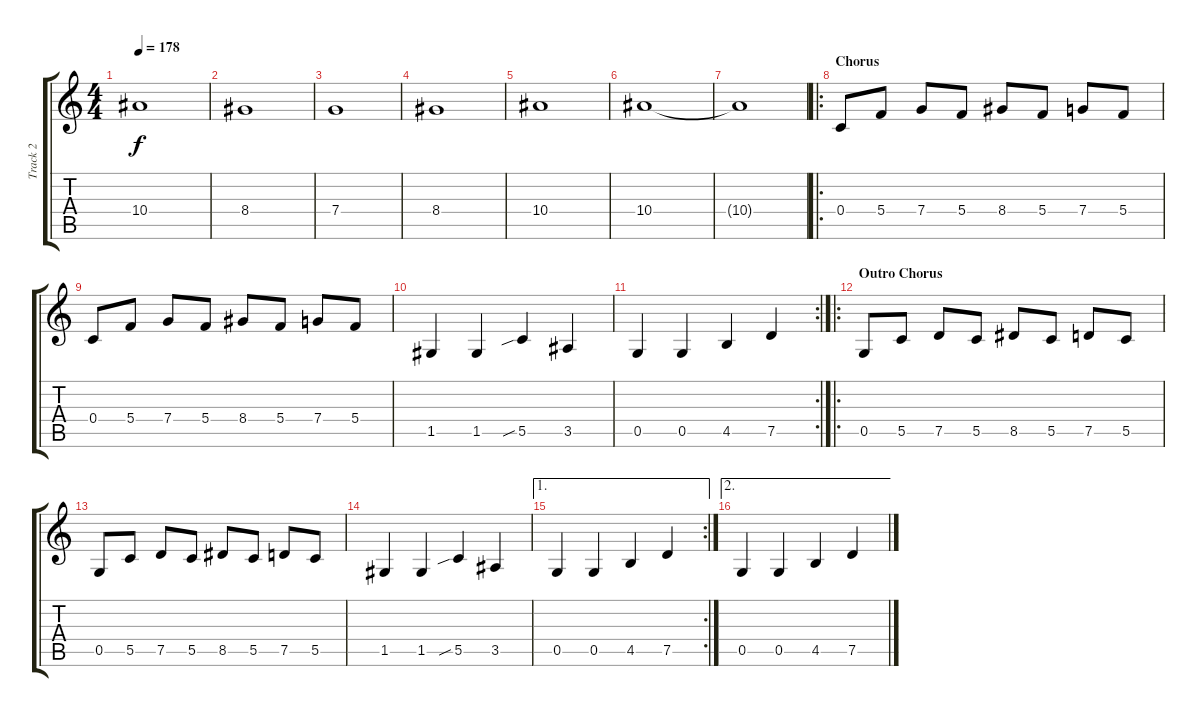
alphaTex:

\track ("Track 2" "Track 2") {instrument distortionguitar}
\staff {score tabs}
\tuning (D4 A3 F3 C3 G2 C2) {hide}
\ts (4 4)
\tempo 178
\clef g2
\ks c
10.4.1{dy f} |
8.4.1 |
7.4.1 |
8.4.1 |
10.4.1 |
10.4.1 |
10.4{t}.1 |
\ro
\section ("" "Chorus")
0.4.8 5.4.8 7.4.8 5.4.8 8.4.8 5.4.8 7.4.8 5.4.8 |
0.4.8 5.4.8 7.4.8 5.4.8 8.4.8 5.4.8 7.4.8 5.4.8 |
1.5.4 1.5.4 5.5{sib}.4 3.5.4 |
\rc 2
0.5.4 0.5.4 4.5.4 7.5.4 |
\ro
\section ("" "Outro Chorus")
0.5.8 5.5.8 7.5.8 5.5.8 8.5.8 5.5.8 7.5.8 5.5.8 |
0.5.8 5.5.8 7.5.8 5.5.8 8.5.8 5.5.8 7.5.8 5.5.8 |
1.5.4 1.5.4 5.5{sib}.4 3.5.4 |
\ae 1
\rc 2
0.5.4 0.5.4 4.5.4 7.5.4 |
\ae 2
0.5.4 0.5.4 4.5.4 7.5.4
